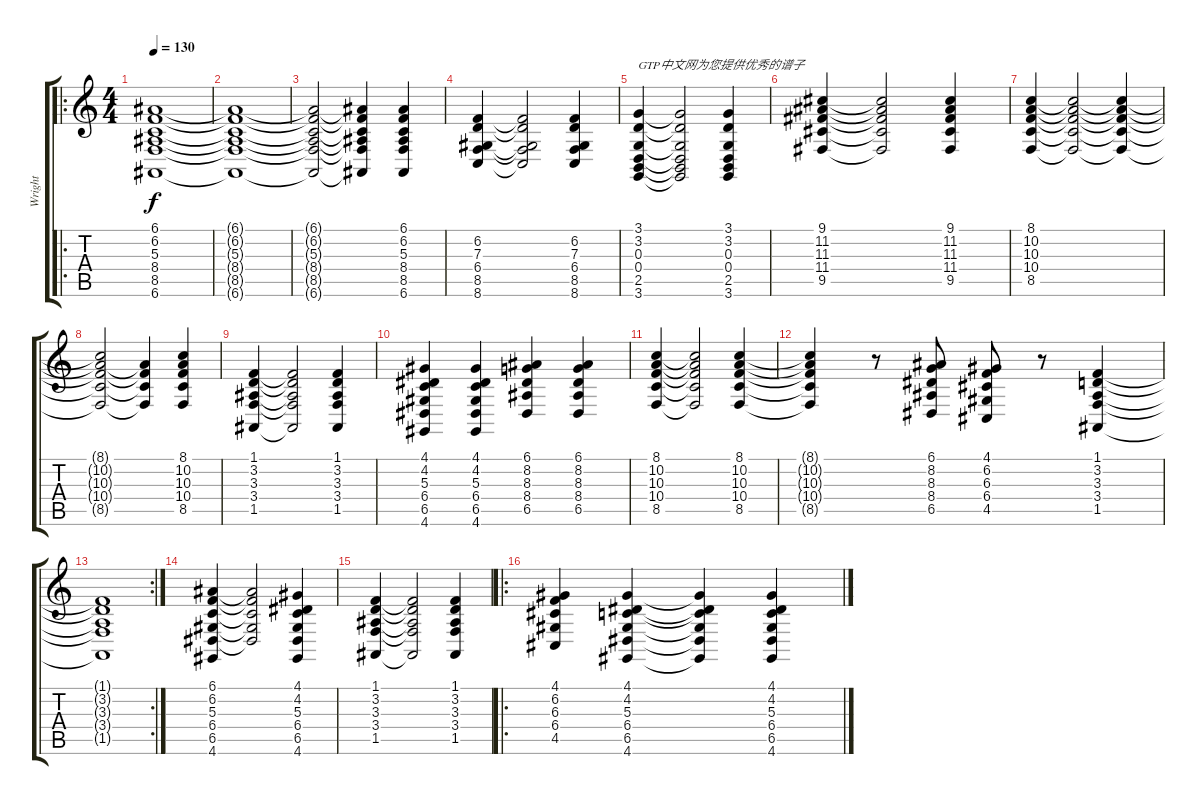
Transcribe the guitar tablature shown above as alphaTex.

\track ("Wright" "Wright") {instrument synthstrings2}
\staff {score tabs}
\tuning (E4 B3 G3 D3 A2 E2) {hide}
\ro
\ts (4 4)
\tempo 130
\clef g2
\ks c
(6.1 6.2 5.3 8.4 8.5 6.6).1{dy f instrument synthstrings2} |
(6.1{t} 6.2{t} 5.3{t} 8.4{t} 8.5{t} 6.6{t}).1 |
(6.1{t} 6.2{t} 5.3{t} 8.4{t} 8.5{t} 6.6{t}).2 (6.1{t} 6.2{t} 5.3{t} 8.4{t} 8.5{t} 6.6{t}).4 (6.1 6.2 5.3 8.4 8.5 6.6).4 |
(6.2 7.3 6.4 8.5 8.6).4 (6.2{t} 7.3{t} 6.4{t} 8.5{t} 8.6{t}).2 (6.2 7.3 6.4 8.5 8.6).4 |
(3.1 3.2 0.3 0.4 2.5 3.6).4{txt "GTP中文网为您提供优秀的谱子"} (3.1{t} 3.2{t} 0.3{t} 0.4{t} 2.5{t} 3.6{t}).2 (3.1 3.2 0.3 0.4 2.5 3.6).4 |
(9.1 11.2 11.3 11.4 9.5).4 (9.1{t} 11.2{t} 11.3{t} 11.4{t} 9.5{t}).2 (9.1 11.2 11.3 11.4 9.5).4 |
(8.1 10.2 10.3 10.4 8.5).4 (8.1{t} 10.2{t} 10.3{t} 10.4{t} 8.5{t}).2 (8.1{t} 10.2{t} 10.3{t} 10.4{t} 8.5{t}).4 |
(8.1{t} 10.2{t} 10.3{t} 10.4{t} 8.5{t}).2 (10.2{t} 10.3{t} 10.4{t} 8.5{t}).4 (8.1 10.2 10.3 10.4 8.5).4 |
(1.1 3.2 3.3 3.4 1.5).4 (1.1{t} 3.2{t} 3.3{t} 3.4{t} 1.5{t}).2 (1.1 3.2 3.3 3.4 1.5).4 |
(4.1 4.2 5.3 6.4 6.5 4.6).4 (4.1 4.2 5.3 6.4 6.5 4.6).4 (6.1 8.2 8.3 8.4 6.5).4 (6.1 8.2 8.3 8.4 6.5).4 |
(8.1 10.2 10.3 10.4 8.5).4 (8.1{t} 10.2{t} 10.3{t} 10.4{t} 8.5{t}).2 (8.1 10.2 10.3 10.4 8.5).4 |
(8.1{t} 10.2{t} 10.3{t} 10.4{t} 8.5{t}).4 r.8 (6.1 8.2 8.3 8.4 6.5).8 (4.1 6.2 6.3 6.4 4.5).8 r.8 (1.1 3.2 3.3 3.4 1.5).4 |
\rc 2
(1.1{t} 3.2{t} 3.3{t} 3.4{t} 1.5{t}).1 |
(6.1 6.2 5.3 6.4 6.5 4.6).4 (6.1{t} 6.2{t} 5.3{t} 6.4{t} 6.5{t}).2 (4.1 4.2 5.3 6.4 6.5 4.6).4 |
(1.1 3.2 3.3 3.4 1.5).4 (1.1{t} 3.2{t} 3.3{t} 3.4{t} 1.5{t}).2 (1.1 3.2 3.3 3.4 1.5).4 |
\ro
(4.1 6.2 6.3 6.4 4.5).4 (4.1 4.2 5.3 6.4 6.5 4.6).4 (4.1{t} 4.2{t} 5.3{t} 6.4{t} 6.5{t} 4.6{t}).4 (4.1 4.2 5.3 6.4 6.5 4.6).4
